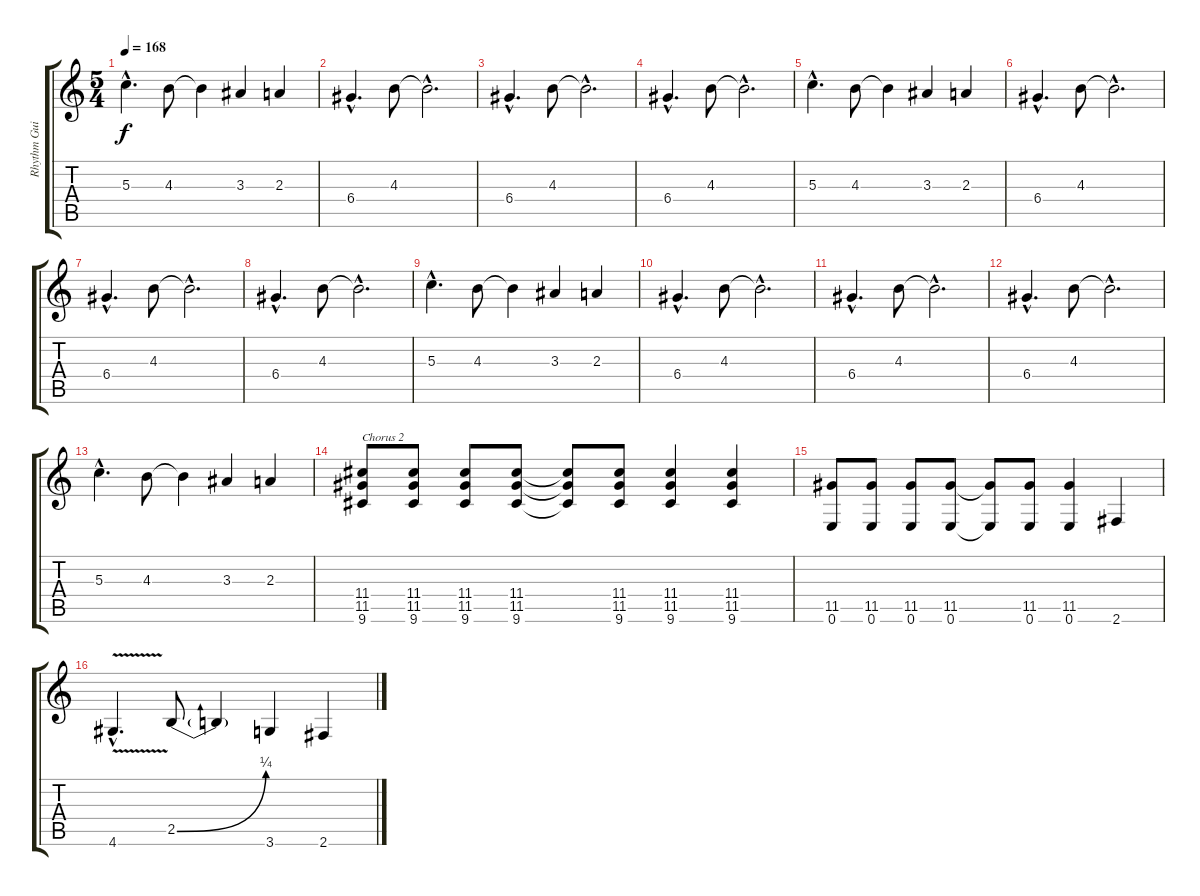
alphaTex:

\track ("Rhythm Guitar" "Rhythm Gui") {instrument distortionguitar}
\staff {score tabs}
\tuning (E4 B3 G3 D3 A2 E2) {hide}
\ts (5 4)
\tempo 168
\clef g2
\ks c
5.3{hac}.4{d dy f} 4.3.8 4.3{t}.4 3.3.4 2.3.4 |
6.4{hac}.4{d} 4.3.8 4.3{hac t}.2{d} |
6.4{hac}.4{d} 4.3.8 4.3{hac t}.2{d} |
6.4{hac}.4{d} 4.3.8 4.3{hac t}.2{d} |
5.3{hac}.4{d} 4.3.8 4.3{t}.4 3.3.4 2.3.4 |
6.4{hac}.4{d} 4.3.8 4.3{hac t}.2{d} |
6.4{hac}.4{d} 4.3.8 4.3{hac t}.2{d} |
6.4{hac}.4{d} 4.3.8 4.3{hac t}.2{d} |
5.3{hac}.4{d} 4.3.8 4.3{t}.4 3.3.4 2.3.4 |
6.4{hac}.4{d} 4.3.8 4.3{hac t}.2{d} |
6.4{hac}.4{d} 4.3.8 4.3{hac t}.2{d} |
6.4{hac}.4{d} 4.3.8 4.3{hac t}.2{d} |
5.3{hac}.4{d} 4.3.8 4.3{t}.4 3.3.4 2.3.4 |
(11.4 11.5 9.6).8{txt "Chorus 2" volume 16} (11.4 11.5 9.6).8 (11.4 11.5 9.6).8 (11.4 11.5 9.6).8 (11.4{t} 11.5{t} 9.6{t}).8 (11.4 11.5 9.6).8 (11.4 11.5 9.6).4 (11.4 11.5 9.6).4 |
(11.5 0.6).8 (11.5 0.6).8 (11.5 0.6).8 (11.5 0.6).8 (11.5{t} 0.6{t}).8 (11.5 0.6).8 (11.5 0.6).4 2.6.4 |
4.6{v hac}.4{d} 2.5{be (bend 0 0 60 1)}.8 2.5{t}.4 3.6.4 2.6.4
